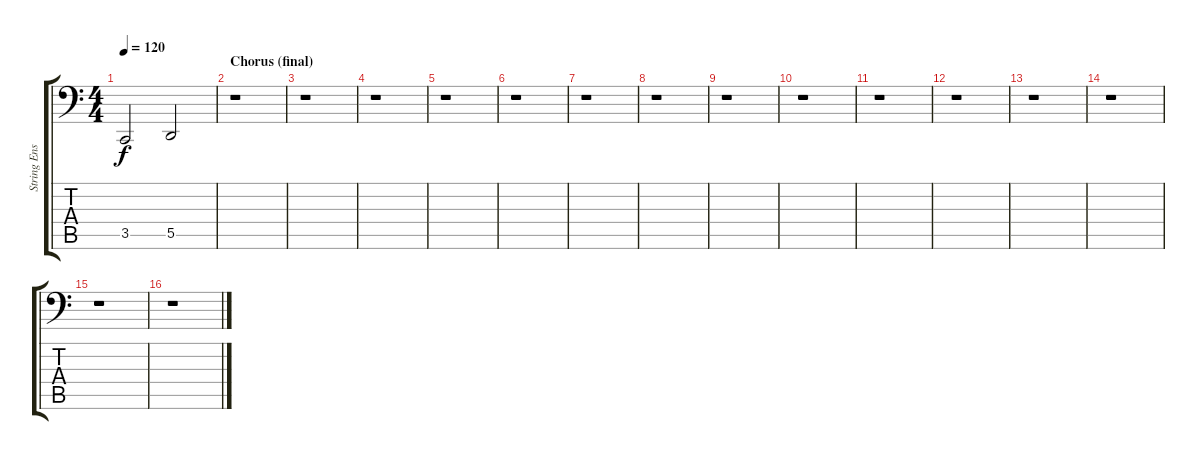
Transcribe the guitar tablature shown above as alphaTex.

\track ("String Ensemble 1" "String Ens") {instrument stringensemble1}
\staff {score tabs}
\tuning (E3 B2 G2 D2 A1 D1) {hide}
\ts (4 4)
\tempo 120
\clef f4
\ks c
3.5.2{dy f} 5.5.2 |
\section ("" "Chorus (final)")
r.1{volume 14} |
r.1 |
r.1 |
r.1 |
r.1 |
r.1 |
r.1 |
r.1 |
r.1 |
r.1 |
r.1 |
r.1 |
r.1 |
r.1 |
r.1
